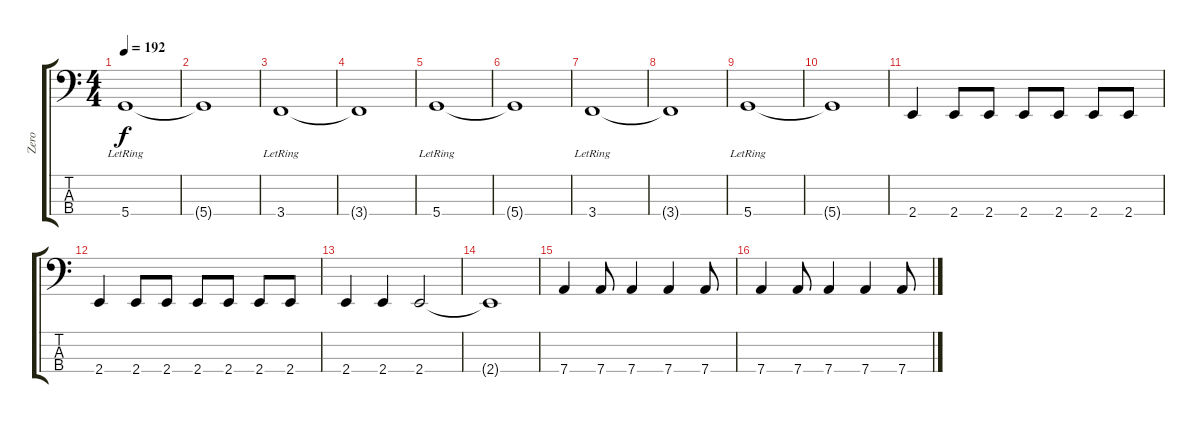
\track ("Zero" "Zero") {instrument electricbassfinger}
\staff {score tabs}
\tuning (G2 D2 A1 D1) {hide}
\ts (4 4)
\tempo 192
\clef f4
\ks c
5.4{lr}.1{dy f} |
5.4{t}.1 |
3.4{lr}.1 |
3.4{t}.1 |
5.4{lr}.1 |
5.4{t}.1 |
3.4{lr}.1 |
3.4{t}.1 |
5.4{lr}.1 |
5.4{t}.1 |
2.4.4 2.4.8 2.4.8 2.4.8 2.4.8 2.4.8 2.4.8 |
2.4.4 2.4.8 2.4.8 2.4.8 2.4.8 2.4.8 2.4.8 |
2.4.4 2.4.4 2.4.2 |
2.4{t}.1 |
7.4.4 7.4.8 7.4.4 7.4.4 7.4.8 |
7.4.4 7.4.8 7.4.4 7.4.4 7.4.8
